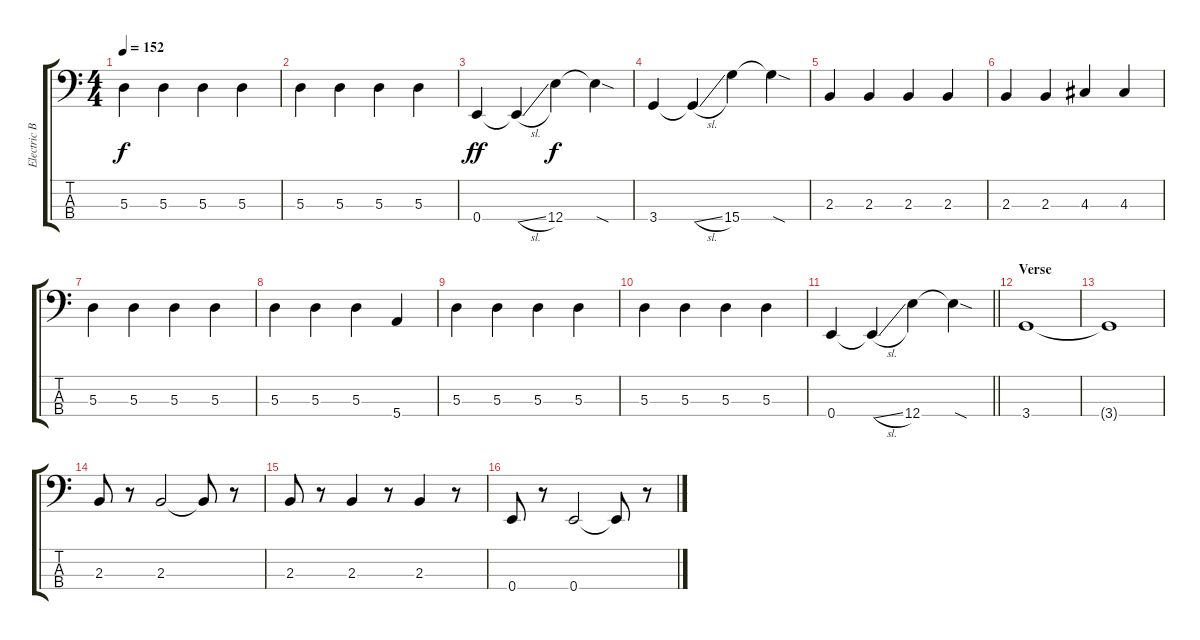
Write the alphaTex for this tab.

\track ("Electric Bass" "Electric B") {instrument electricbassfinger}
\staff {score tabs}
\tuning (G2 D2 A1 E1) {hide}
\ts (4 4)
\tempo 152
\clef f4
\ks c
5.3.4{dy f} 5.3.4 5.3.4 5.3.4 |
5.3.4 5.3.4 5.3.4 5.3.4 |
0.4.4{dy ff} 0.4{sl t}.4 12.4.4{dy f} 12.4{sod t}.4 |
3.4.4 3.4{sl t}.4 15.4.4 15.4{sod t}.4 |
2.3.4 2.3.4 2.3.4 2.3.4 |
2.3.4 2.3.4 4.3.4 4.3.4 |
5.3.4 5.3.4 5.3.4 5.3.4 |
5.3.4 5.3.4 5.3.4 5.4.4 |
5.3.4 5.3.4 5.3.4 5.3.4 |
5.3.4 5.3.4 5.3.4 5.3.4 |
\barLineRight lightlight
0.4.4 0.4{sl t}.4 12.4.4 12.4{sod t}.4 |
\section ("" "Verse")
3.4.1 |
3.4{t}.1 |
2.3.8 r.8 2.3.2 2.3{t}.8 r.8 |
2.3.8 r.8 2.3.4 r.8 2.3.4 r.8 |
0.4.8 r.8 0.4.2 0.4{t}.8 r.8
